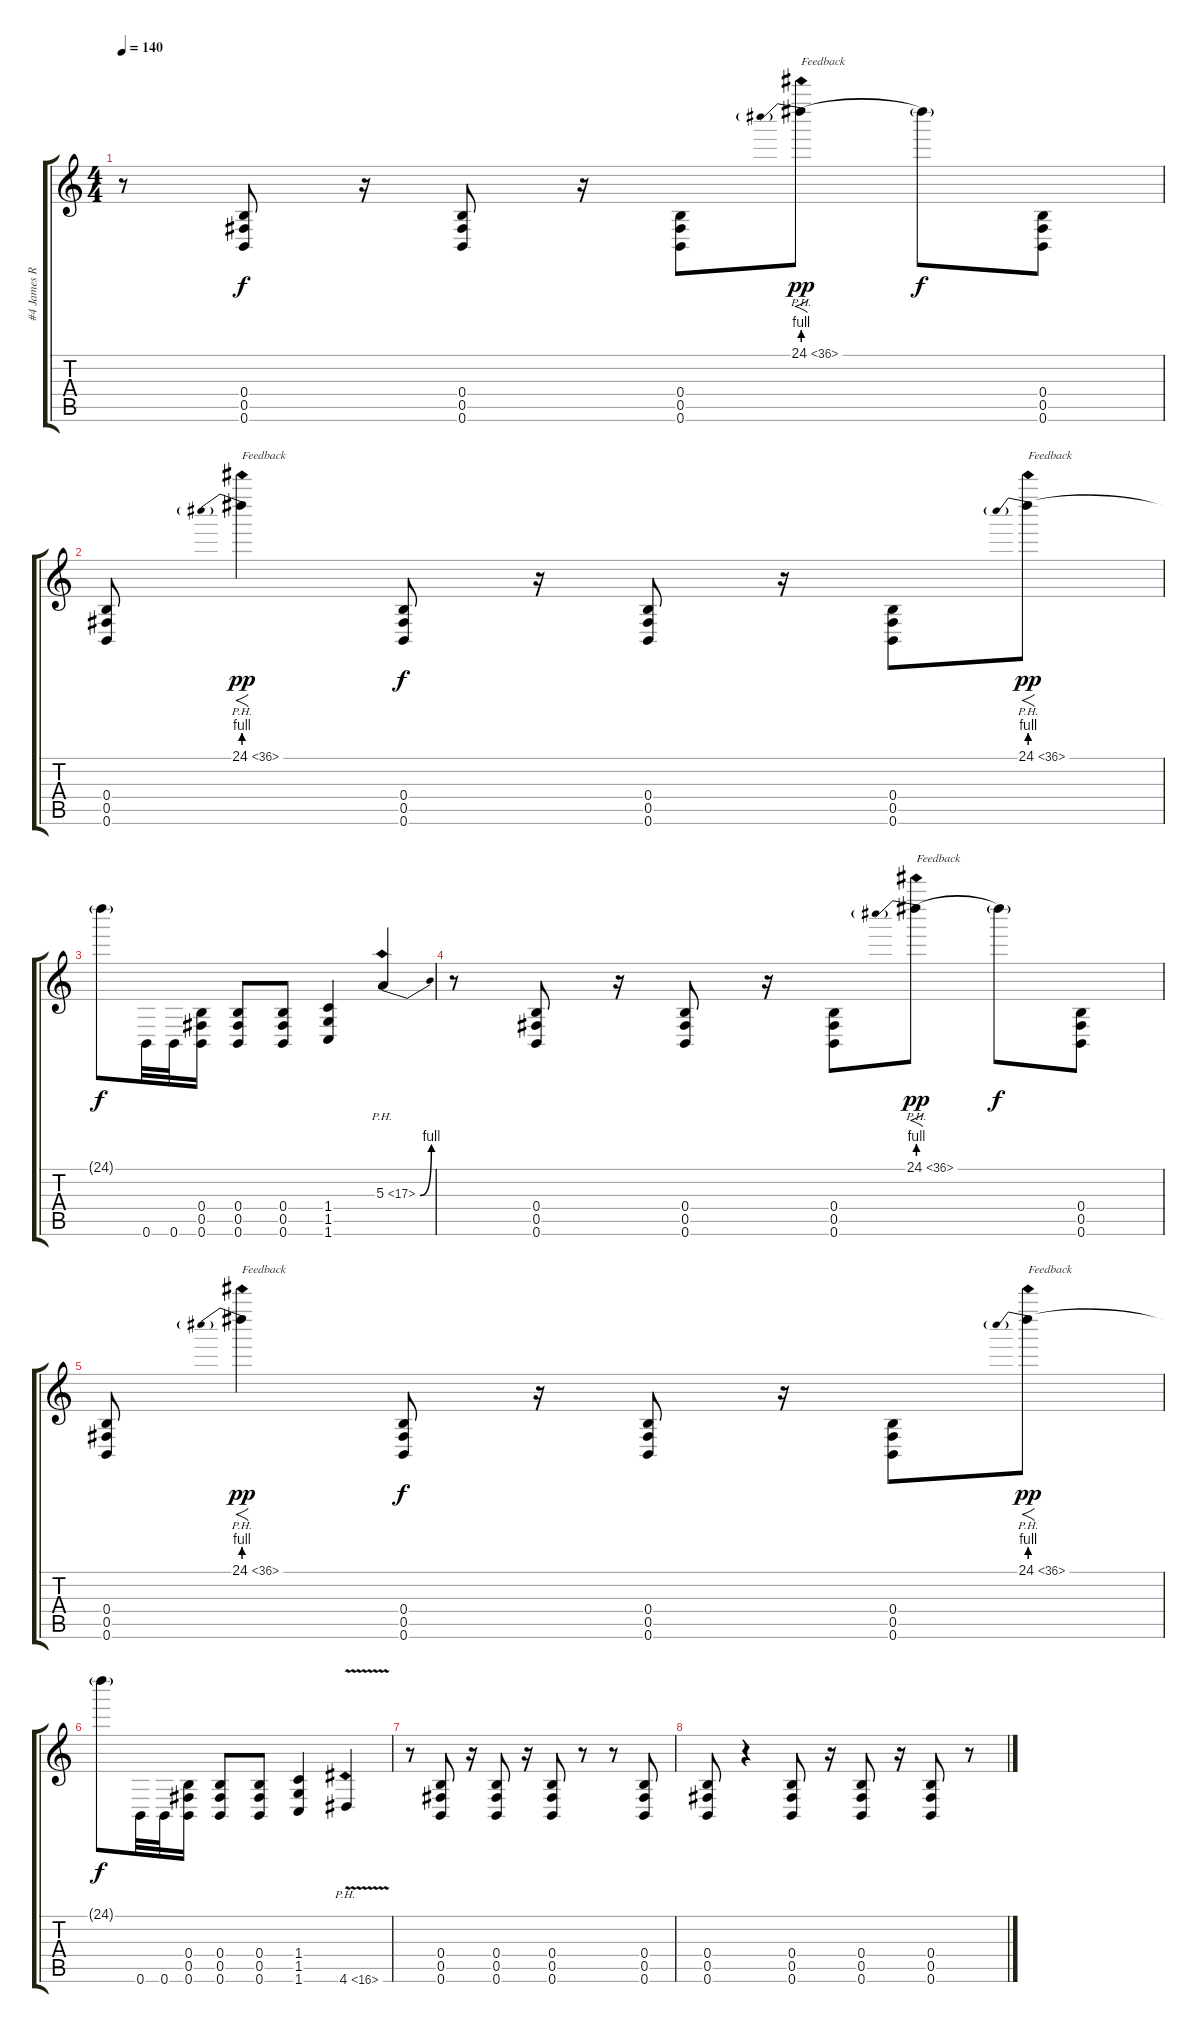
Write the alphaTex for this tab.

\track ("#4 James Root" "#4 James R") {instrument distortionguitar}
\staff {score tabs}
\tuning (Db4 Ab3 E3 B2 Gb2 B1) {hide}
\ts (4 4)
\tempo 140
\clef g2
\ks c
r.8{dy f} (0.4 0.5 0.6).8 r.16 (0.4 0.5 0.6).8 r.16 (0.4 0.5 0.6).8 24.1{be (prebend 0 4 60 4) ph 12}.8{f txt "Feedback" dy pp} 24.1{t}.8{dy f} (0.4 0.5 0.6).8 |
(0.4 0.5 0.6).8 24.1{be (prebend 0 4 60 4) ph 12}.4{f txt "Feedback" dy pp} (0.4 0.5 0.6).8{dy f} r.16 (0.4 0.5 0.6).8 r.16 (0.4 0.5 0.6).8 24.1{be (prebend 0 4 60 4) ph 12}.8{f txt "Feedback" dy pp} |
24.1{t}.8{dy f} 0.6.32 0.6.32 (0.4 0.5 0.6).16 (0.4 0.5 0.6).8 (0.4 0.5 0.6).8 (1.4 1.5 1.6).4 5.3{be (bend 0 0 60 4) ph 12}.4 |
r.8 (0.4 0.5 0.6).8 r.16 (0.4 0.5 0.6).8 r.16 (0.4 0.5 0.6).8 24.1{be (prebend 0 4 60 4) ph 12}.8{f txt "Feedback" dy pp} 24.1{t}.8{dy f} (0.4 0.5 0.6).8 |
(0.4 0.5 0.6).8 24.1{be (prebend 0 4 60 4) ph 12}.4{f txt "Feedback" dy pp} (0.4 0.5 0.6).8{dy f} r.16 (0.4 0.5 0.6).8 r.16 (0.4 0.5 0.6).8 24.1{be (prebend 0 4 60 4) ph 12}.8{f txt "Feedback" dy pp} |
24.1{t}.8{dy f} 0.6.32 0.6.32 (0.4 0.5 0.6).16 (0.4 0.5 0.6).8 (0.4 0.5 0.6).8 (1.4 1.5 1.6).4 4.6{ph 12 v}.4 |
r.8 (0.4 0.5 0.6).8 r.16 (0.4 0.5 0.6).8 r.16 (0.4 0.5 0.6).8 r.8 r.8 (0.4 0.5 0.6).8 |
(0.4 0.5 0.6).8 r.4 (0.4 0.5 0.6).8 r.16 (0.4 0.5 0.6).8 r.16 (0.4 0.5 0.6).8 r.8
